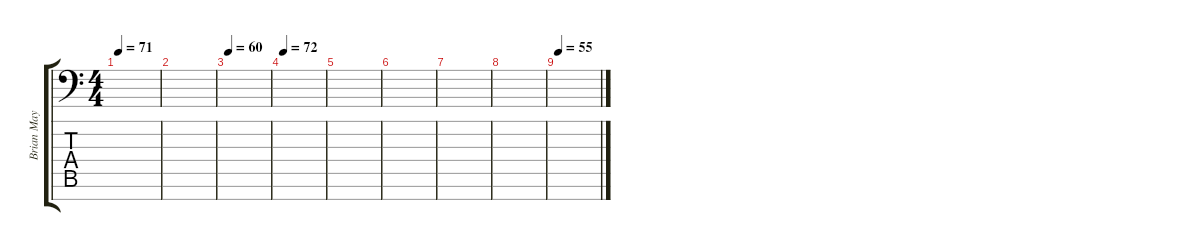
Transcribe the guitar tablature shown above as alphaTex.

\track ("Brian May - Red Special - Lead" "Brian May ") {instrument overdrivenguitar}
\staff {score tabs}
\tuning (E4 B3 G3 D3 A2 E2 C-1) {hide}
\ts (4 4)
\tempo 71
\clef f4
\ks c
|
|
\tempo 60
|
\tempo 72
|
|
|
|
|
\tempo 55
